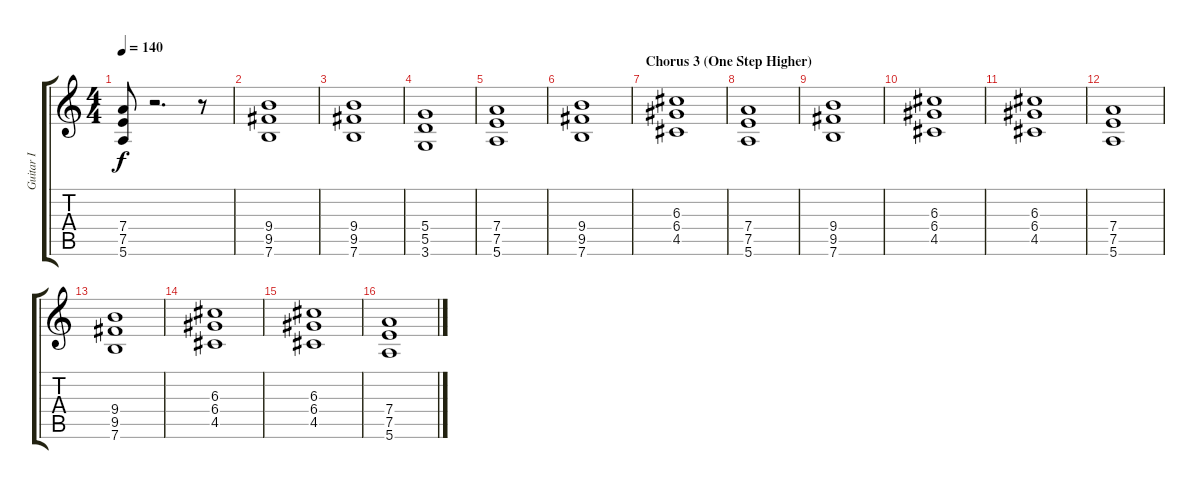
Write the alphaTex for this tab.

\track ("Guitar I" "Guitar I") {instrument distortionguitar}
\staff {score tabs}
\tuning (E4 B3 G3 D3 A2 E2) {hide}
\ts (4 4)
\tempo 140
\clef g2
\ks c
(7.4 7.5 5.6).8{dy f} r.2{d} r.8 |
(9.4 9.5 7.6).1 |
(9.4 9.5 7.6).1 |
(5.4 5.5 3.6).1 |
(7.4 7.5 5.6).1 |
(9.4 9.5 7.6).1 |
\section ("" "Chorus 3 (One Step Higher)")
(6.3 6.4 4.5).1 |
(7.4 7.5 5.6).1 |
(9.4 9.5 7.6).1 |
(6.3 6.4 4.5).1 |
(6.3 6.4 4.5).1 |
(7.4 7.5 5.6).1 |
(9.4 9.5 7.6).1 |
(6.3 6.4 4.5).1 |
(6.3 6.4 4.5).1 |
(7.4 7.5 5.6).1
